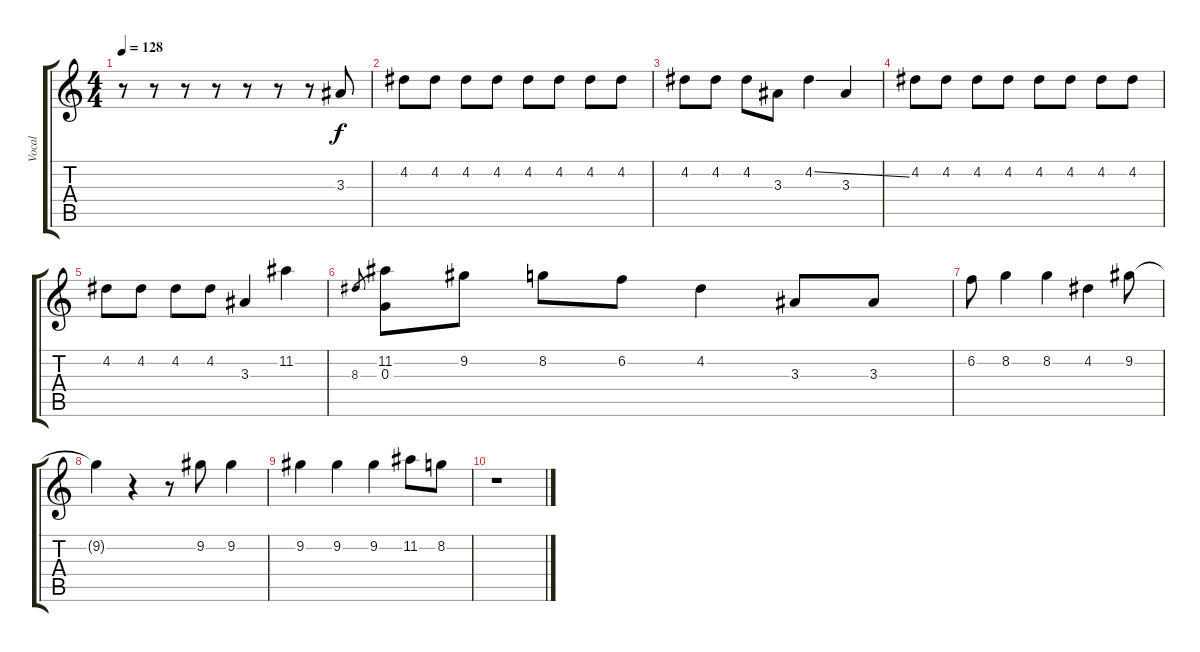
\track ("Vocal" "Vocal") {instrument acousticguitarsteel}
\staff {score tabs}
\tuning (E4 B3 G3 D3 A2 E2) {hide}
\ts (4 4)
\tempo 128
\clef g2
\ks c
r.8{dy f} r.8 r.8 r.8 r.8 r.8 r.8 3.3.8 |
4.2.8 4.2.8 4.2.8 4.2.8 4.2.8 4.2.8 4.2.8 4.2.8 |
4.2.8 4.2.8 4.2.8 3.3.8 4.2{ss}.4 3.3.4 |
4.2.8 4.2.8 4.2.8 4.2.8 4.2.8 4.2.8 4.2.8 4.2.8 |
4.2.8 4.2.8 4.2.8 4.2.8 3.3.4 11.2.4 |
8.3.8{gr} (11.2 0.3).8 9.2.8 8.2.8 6.2.8 4.2.4 3.3.8 3.3.8 |
6.2.8 8.2.4 8.2.4 4.2.4 9.2.8 |
9.2{t}.4 r.4 r.8 9.2.8 9.2.4 |
9.2.4 9.2.4 9.2.4 11.2.8 8.2.8 |
r.1
